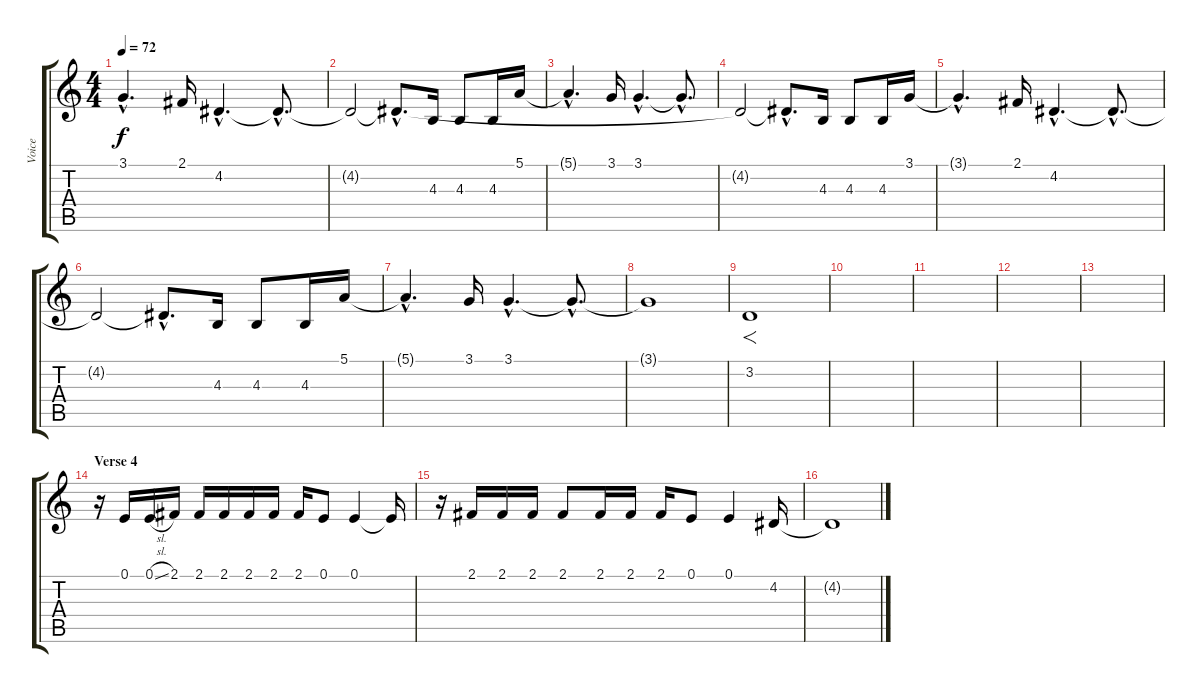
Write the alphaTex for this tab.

\track ("Voice" "Voice") {instrument oboe}
\staff {score tabs}
\tuning (E4 B3 G3 D3 A2 E2) {hide}
\ts (4 4)
\tempo 72
\clef g2
\ks c
3.1{hac t}.4{d dy f} 2.1.16 4.2{hac}.4{d} 4.2{hac t}.8{d} |
4.2{t}.2 4.2{hac t}.8{d} 4.3.16 4.3.8 4.3.16 5.1.16 |
5.1{hac t}.4{d} 3.1.16 3.1{hac}.4{d} 3.1{hac t}.8{d} |
4.2{t}.2 4.2{hac t}.8{d} 4.3.16 4.3.8 4.3.16 3.1.16 |
3.1{hac t}.4{d} 2.1.16 4.2{hac}.4{d} 4.2{hac t}.8{d} |
4.2{t}.2 4.2{hac t}.8{d} 4.3.16 4.3.8 4.3.16 5.1.16 |
5.1{hac t}.4{d} 3.1.16 3.1{hac}.4{d} 3.1{hac t}.8{d} |
3.1{t}.1 |
3.2.1{f} |
|
|
|
|
\section ("" "Verse 4")
r.16{volume 7} 0.1.16 0.1{sl}.16 2.1.16 2.1.16 2.1.16 2.1.16 2.1.16 2.1.16 0.1.8 0.1.4 0.1{t}.16 |
r.16 2.1.16 2.1.16 2.1.16 2.1.8 2.1.16 2.1.16 2.1.16 0.1.8 0.1.4 4.2.16 |
4.2{t}.1
